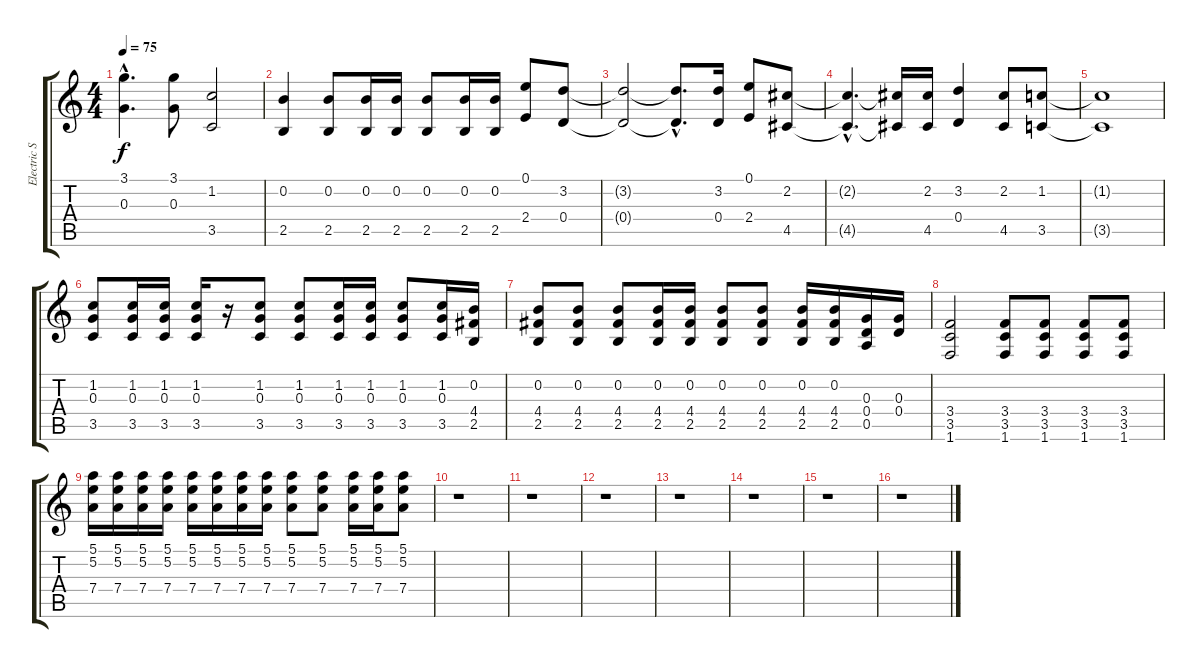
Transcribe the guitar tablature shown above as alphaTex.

\track ("Electric Solo" "Electric S") {instrument overdrivenguitar}
\staff {score tabs}
\tuning (E4 B3 G3 D3 A2 E2) {hide}
\ts (4 4)
\tempo 75
\clef g2
\ks c
(3.1{hac} 0.3{hac}).4{d dy f} (3.1 0.3).8 (1.2 3.5).2 |
(0.2 2.5).4 (0.2 2.5).8 (0.2 2.5).16 (0.2 2.5).16 (0.2 2.5).8 (0.2 2.5).16 (0.2 2.5).16 (0.1 2.4).8 (3.2 0.4).8 |
(3.2{t} 0.4{t}).2 (3.2{hac t} 0.4{hac t}).8{d} (3.2 0.4).16 (0.1 2.4).8 (2.2 4.5).8 |
(2.2{hac t} 4.5{hac t}).4{d} (2.2{t} 4.5{t}).16 (2.2 4.5).16 (3.2 0.4).4 (2.2 4.5).8 (1.2 3.5).8 |
(1.2{t} 3.5{t}).1 |
(1.2 0.3 3.5).8 (1.2 0.3 3.5).16 (1.2 0.3 3.5).16 (1.2 0.3 3.5).16 r.16 (1.2 0.3 3.5).8 (1.2 0.3 3.5).8 (1.2 0.3 3.5).16 (1.2 0.3 3.5).16 (1.2 0.3 3.5).8 (1.2 0.3 3.5).16 (0.2 4.4 2.5).16 |
(0.2 4.4 2.5).8 (0.2 4.4 2.5).8 (0.2 4.4 2.5).8 (0.2 4.4 2.5).16 (0.2 4.4 2.5).16 (0.2 4.4 2.5).8 (0.2 4.4 2.5).8 (0.2 4.4 2.5).16 (0.2 4.4 2.5).16 (0.3 0.4 0.5).16 (0.3 0.4).16 |
(3.4 3.5 1.6).2 (3.4 3.5 1.6).8 (3.4 3.5 1.6).8 (3.4 3.5 1.6).8 (3.4 3.5 1.6).8 |
(5.1 5.2 7.4).16 (5.1 5.2 7.4).16 (5.1 5.2 7.4).16 (5.1 5.2 7.4).16 (5.1 5.2 7.4).16 (5.1 5.2 7.4).16 (5.1 5.2 7.4).16 (5.1 5.2 7.4).16 (5.1 5.2 7.4).8 (5.1 5.2 7.4).8 (5.1 5.2 7.4).16 (5.1 5.2 7.4).16 (5.1 5.2 7.4).8 |
r.1 |
r.1 |
r.1 |
r.1 |
r.1 |
r.1 |
r.1
